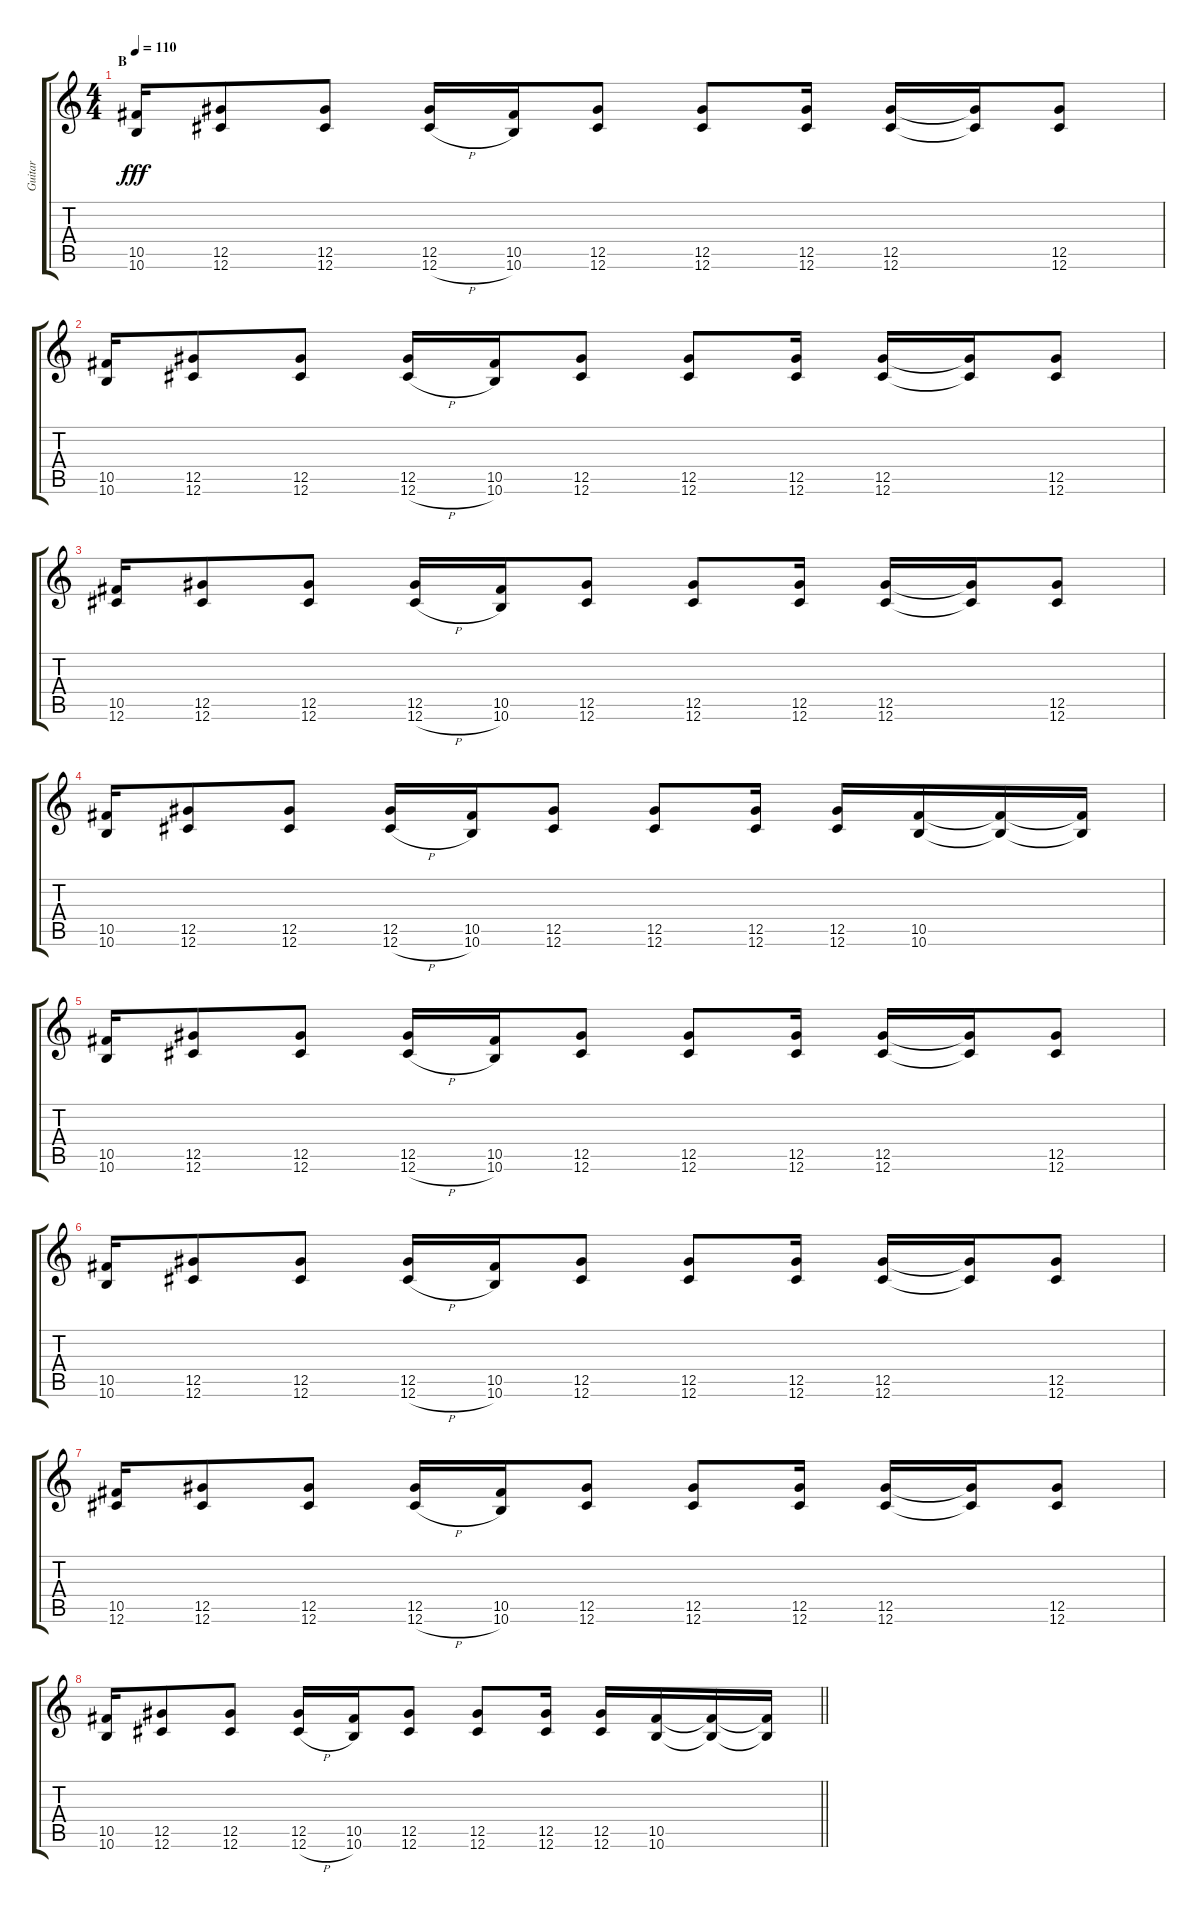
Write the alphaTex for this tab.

\track ("Guitar" "Guitar") {instrument overdrivenguitar}
\staff {score tabs}
\tuning (Eb4 Bb3 Gb3 Db3 Ab2 Db2) {hide}
\ts (4 4)
\section ("" "B")
\tempo 110
\clef g2
\ks c
(10.5 10.6).16{dy fff} (12.5 12.6).8 (12.5 12.6).8 (12.5 12.6{h}).16 (10.5 10.6).16 (12.5 12.6).8 (12.5 12.6).8 (12.5 12.6).16 (12.5 12.6).16 (12.5{t} 12.6{t}).16 (12.5 12.6).8 |
(10.5 10.6).16 (12.5 12.6).8 (12.5 12.6).8 (12.5 12.6{h}).16 (10.5 10.6).16 (12.5 12.6).8 (12.5 12.6).8 (12.5 12.6).16 (12.5 12.6).16 (12.5{t} 12.6{t}).16 (12.5 12.6).8 |
(10.5 12.6).16 (12.5 12.6).8 (12.5 12.6).8 (12.5 12.6{h}).16 (10.5 10.6).16 (12.5 12.6).8 (12.5 12.6).8 (12.5 12.6).16 (12.5 12.6).16 (12.5{t} 12.6{t}).16 (12.5 12.6).8 |
(10.5 10.6).16 (12.5 12.6).8 (12.5 12.6).8 (12.5 12.6{h}).16 (10.5 10.6).16 (12.5 12.6).8 (12.5 12.6).8 (12.5 12.6).16 (12.5 12.6).16 (10.5 10.6).16 (10.5{t} 10.6{t}).16 (10.5{t} 10.6{t}).16 |
(10.5 10.6).16 (12.5 12.6).8 (12.5 12.6).8 (12.5 12.6{h}).16 (10.5 10.6).16 (12.5 12.6).8 (12.5 12.6).8 (12.5 12.6).16 (12.5 12.6).16 (12.5{t} 12.6{t}).16 (12.5 12.6).8 |
(10.5 10.6).16 (12.5 12.6).8 (12.5 12.6).8 (12.5 12.6{h}).16 (10.5 10.6).16 (12.5 12.6).8 (12.5 12.6).8 (12.5 12.6).16 (12.5 12.6).16 (12.5{t} 12.6{t}).16 (12.5 12.6).8 |
(10.5 12.6).16 (12.5 12.6).8 (12.5 12.6).8 (12.5 12.6{h}).16 (10.5 10.6).16 (12.5 12.6).8 (12.5 12.6).8 (12.5 12.6).16 (12.5 12.6).16 (12.5{t} 12.6{t}).16 (12.5 12.6).8 |
\barLineRight lightlight
(10.5 10.6).16 (12.5 12.6).8 (12.5 12.6).8 (12.5 12.6{h}).16 (10.5 10.6).16 (12.5 12.6).8 (12.5 12.6).8 (12.5 12.6).16 (12.5 12.6).16 (10.5 10.6).16 (10.5{t} 10.6{t}).16 (10.5{t} 10.6{t}).16
